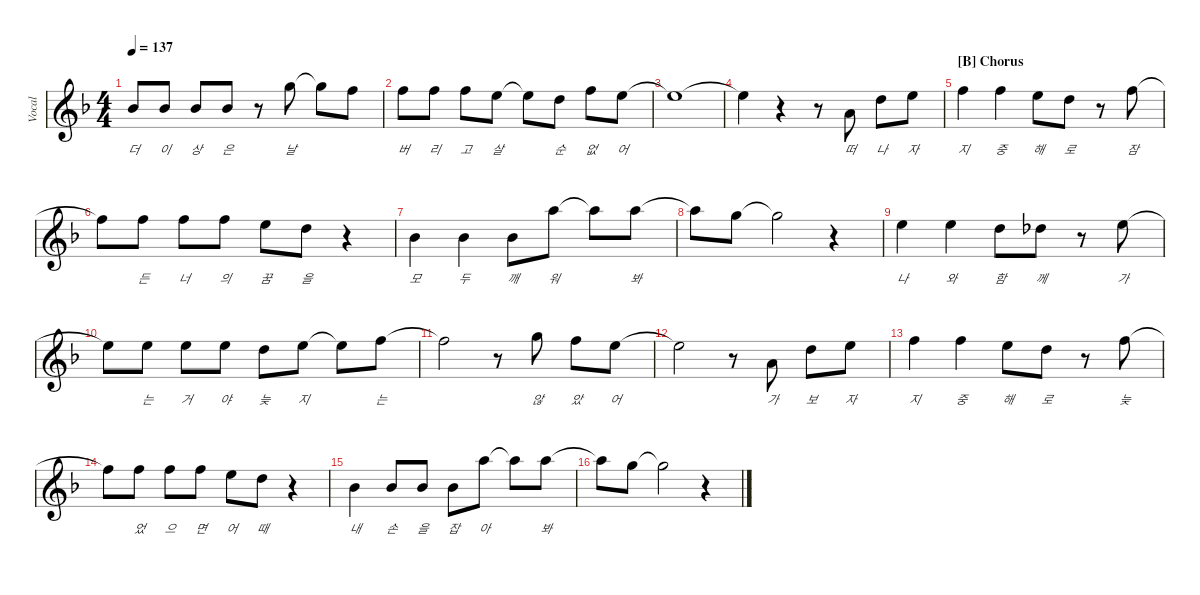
\defaultSystemsLayout 4
\hideDynamics
\bracketExtendMode nobrackets
\track ("Singer" "Vocal") {defaultSystemsLayout 4 instrument voiceoohs}
\staff {score}
\tuning (E4 B3 G3 D3 A2 E2)
\ts (4 4)
\tempo 137
\clef g2
\ks f
6.1{acc b}.8{lyrics (0 "더") lyrics (1 "") lyrics (2 "") lyrics (3 "") lyrics (4 "") dy mf beam Up} 6.1{acc b}.8{lyrics (0 "이") lyrics (1 "") lyrics (2 "") lyrics (3 "") lyrics (4 "") beam Up} 6.1{acc b}.8{lyrics (0 "상") lyrics (1 "") lyrics (2 "") lyrics (3 "") lyrics (4 "") beam Up} 6.1{acc b}.8{lyrics (0 "은") lyrics (1 "") lyrics (2 "") lyrics (3 "") lyrics (4 "") beam Up} r.8{beam Down} 15.1{acc forcenatural}.8{lyrics (0 "날") lyrics (1 "") lyrics (2 "") lyrics (3 "") lyrics (4 "") beam Down} 15.1{t acc forcenatural}.8{beam Down} 13.1{acc forcenatural}.8{beam Down} |
13.1{acc forcenatural}.8{lyrics (0 "버") lyrics (1 "") lyrics (2 "") lyrics (3 "") lyrics (4 "") beam Down} 13.1{acc forcenatural}.8{lyrics (0 "리") lyrics (1 "") lyrics (2 "") lyrics (3 "") lyrics (4 "") beam Down} 13.1{acc forcenatural}.8{lyrics (0 "고") lyrics (1 "") lyrics (2 "") lyrics (3 "") lyrics (4 "") beam Down} 12.1{acc forcenatural}.8{lyrics (0 "살") lyrics (1 "") lyrics (2 "") lyrics (3 "") lyrics (4 "") beam Down} 12.1{t acc forcenatural}.8{beam Down} 10.1{acc forcenatural}.8{lyrics (0 "순") lyrics (1 "") lyrics (2 "") lyrics (3 "") lyrics (4 "") beam Down} 13.1{acc forcenatural}.8{lyrics (0 "없") lyrics (1 "") lyrics (2 "") lyrics (3 "") lyrics (4 "") beam Down} 12.1{acc forcenatural}.8{lyrics (0 "어") lyrics (1 "") lyrics (2 "") lyrics (3 "") lyrics (4 "") beam Down} |
12.1{t acc forcenatural}.1{beam Down} |
12.1{t acc forcenatural}.4{beam Down} r.4{beam Down} r.8{beam Down} 5.1{acc forcenatural}.8{lyrics (0 "떠") lyrics (1 "") lyrics (2 "") lyrics (3 "") lyrics (4 "") beam Up} 10.1{acc forcenatural}.8{lyrics (0 "나") lyrics (1 "") lyrics (2 "") lyrics (3 "") lyrics (4 "") beam Down} 12.1{acc forcenatural}.8{lyrics (0 "자") lyrics (1 "") lyrics (2 "") lyrics (3 "") lyrics (4 "") beam Down} |
\section ("B" "Chorus")
\scale
0.243914 13.1{acc forcenatural}.4{lyrics (0 "지") lyrics (1 "") lyrics (2 "") lyrics (3 "") lyrics (4 "") beam Down} 13.1{acc forcenatural}.4{lyrics (0 "중") lyrics (1 "") lyrics (2 "") lyrics (3 "") lyrics (4 "") beam Down} 12.1{acc forcenatural}.8{lyrics (0 "해") lyrics (1 "") lyrics (2 "") lyrics (3 "") lyrics (4 "") beam Down} 10.1{acc forcenatural}.8{lyrics (0 "로") lyrics (1 "") lyrics (2 "") lyrics (3 "") lyrics (4 "") beam Down} r.8{beam Down} 13.1{acc forcenatural}.8{lyrics (0 "잠") lyrics (1 "") lyrics (2 "") lyrics (3 "") lyrics (4 "") beam Down} |
\scale
0.20278 13.1{t acc forcenatural}.8{beam Down} 13.1{acc forcenatural}.8{lyrics (0 "든") lyrics (1 "") lyrics (2 "") lyrics (3 "") lyrics (4 "") beam Down} 13.1{acc forcenatural}.8{lyrics (0 "너") lyrics (1 "") lyrics (2 "") lyrics (3 "") lyrics (4 "") beam Down} 13.1{acc forcenatural}.8{lyrics (0 "의") lyrics (1 "") lyrics (2 "") lyrics (3 "") lyrics (4 "") beam Down} 12.1{acc forcenatural}.8{lyrics (0 "꿈") lyrics (1 "") lyrics (2 "") lyrics (3 "") lyrics (4 "") beam Down} 10.1{acc forcenatural}.8{lyrics (0 "을") lyrics (1 "") lyrics (2 "") lyrics (3 "") lyrics (4 "") beam Down} r.4{beam Down} |
\scale
0.192722 6.1{acc b}.4{lyrics (0 "모") lyrics (1 "") lyrics (2 "") lyrics (3 "") lyrics (4 "") beam Down} 6.1{acc b}.4{lyrics (0 "두") lyrics (1 "") lyrics (2 "") lyrics (3 "") lyrics (4 "") beam Down} 6.1{acc b}.8{lyrics (0 "깨") lyrics (1 "") lyrics (2 "") lyrics (3 "") lyrics (4 "") beam Down} 17.1{acc forcenatural}.8{lyrics (0 "워") lyrics (1 "") lyrics (2 "") lyrics (3 "") lyrics (4 "") beam Down} 17.1{t acc forcenatural}.8{beam Down} 17.1{acc forcenatural}.8{lyrics (0 "봐") lyrics (1 "") lyrics (2 "") lyrics (3 "") lyrics (4 "") beam Down} |
\scale
0.157939 17.1{t acc forcenatural}.8{beam Down} 15.1{acc forcenatural}.8{beam Down} 15.1{t acc forcenatural}.2{beam Down} r.4{beam Down} |
\scale
0.202646 12.1{acc forcenatural}.4{lyrics (0 "나") lyrics (1 "") lyrics (2 "") lyrics (3 "") lyrics (4 "") beam Down} 12.1{acc forcenatural}.4{lyrics (0 "와") lyrics (1 "") lyrics (2 "") lyrics (3 "") lyrics (4 "") beam Down} 10.1{acc forcenatural}.8{lyrics (0 "함") lyrics (1 "") lyrics (2 "") lyrics (3 "") lyrics (4 "") beam Down} 9.1{acc b}.8{lyrics (0 "께") lyrics (1 "") lyrics (2 "") lyrics (3 "") lyrics (4 "") beam Down} r.8{beam Down} 12.1{acc forcenatural}.8{lyrics (0 "가") lyrics (1 "") lyrics (2 "") lyrics (3 "") lyrics (4 "") beam Down} |
12.1{t acc forcenatural}.8{beam Down} 12.1{acc forcenatural}.8{lyrics (0 "는") lyrics (1 "") lyrics (2 "") lyrics (3 "") lyrics (4 "") beam Down} 12.1{acc forcenatural}.8{lyrics (0 "거") lyrics (1 "") lyrics (2 "") lyrics (3 "") lyrics (4 "") beam Down} 12.1{acc forcenatural}.8{lyrics (0 "야") lyrics (1 "") lyrics (2 "") lyrics (3 "") lyrics (4 "") beam Down} 10.1{acc forcenatural}.8{lyrics (0 "늦") lyrics (1 "") lyrics (2 "") lyrics (3 "") lyrics (4 "") beam Down} 12.1{acc forcenatural}.8{lyrics (0 "지") lyrics (1 "") lyrics (2 "") lyrics (3 "") lyrics (4 "") beam Down} 12.1{t acc forcenatural}.8{beam Down} 13.1{acc forcenatural}.8{lyrics (0 "는") lyrics (1 "") lyrics (2 "") lyrics (3 "") lyrics (4 "") beam Down} |
13.1{t acc forcenatural}.2{beam Down} r.8{beam Down} 15.1{acc forcenatural}.8{lyrics (0 "않") lyrics (1 "") lyrics (2 "") lyrics (3 "") lyrics (4 "") beam Down} 13.1{acc forcenatural}.8{lyrics (0 "았") lyrics (1 "") lyrics (2 "") lyrics (3 "") lyrics (4 "") beam Down} 12.1{acc forcenatural}.8{lyrics (0 "어") lyrics (1 "") lyrics (2 "") lyrics (3 "") lyrics (4 "") beam Down} |
12.1{t acc forcenatural}.2{beam Down} r.8{beam Down} 5.1{acc forcenatural}.8{lyrics (0 "가") lyrics (1 "") lyrics (2 "") lyrics (3 "") lyrics (4 "") beam Up} 10.1{acc forcenatural}.8{lyrics (0 "보") lyrics (1 "") lyrics (2 "") lyrics (3 "") lyrics (4 "") beam Down} 12.1{acc forcenatural}.8{lyrics (0 "자") lyrics (1 "") lyrics (2 "") lyrics (3 "") lyrics (4 "") beam Down} |
13.1{acc forcenatural}.4{lyrics (0 "지") lyrics (1 "") lyrics (2 "") lyrics (3 "") lyrics (4 "") beam Down} 13.1{acc forcenatural}.4{lyrics (0 "중") lyrics (1 "") lyrics (2 "") lyrics (3 "") lyrics (4 "") beam Down} 12.1{acc forcenatural}.8{lyrics (0 "해") lyrics (1 "") lyrics (2 "") lyrics (3 "") lyrics (4 "") beam Down} 10.1{acc forcenatural}.8{lyrics (0 "로") lyrics (1 "") lyrics (2 "") lyrics (3 "") lyrics (4 "") beam Down} r.8{beam Down} 13.1{acc forcenatural}.8{lyrics (0 "늦") lyrics (1 "") lyrics (2 "") lyrics (3 "") lyrics (4 "") beam Down} |
13.1{t acc forcenatural}.8{beam Down} 13.1{acc forcenatural}.8{lyrics (0 "었") lyrics (1 "") lyrics (2 "") lyrics (3 "") lyrics (4 "") beam Down} 13.1{acc forcenatural}.8{lyrics (0 "으") lyrics (1 "") lyrics (2 "") lyrics (3 "") lyrics (4 "") beam Down} 13.1{acc forcenatural}.8{lyrics (0 "면") lyrics (1 "") lyrics (2 "") lyrics (3 "") lyrics (4 "") beam Down} 12.1{acc forcenatural}.8{lyrics (0 "어") lyrics (1 "") lyrics (2 "") lyrics (3 "") lyrics (4 "") beam Down} 10.1{acc forcenatural}.8{lyrics (0 "때") lyrics (1 "") lyrics (2 "") lyrics (3 "") lyrics (4 "") beam Down} r.4{beam Down} |
6.1{acc b}.4{lyrics (0 "내") lyrics (1 "") lyrics (2 "") lyrics (3 "") lyrics (4 "") beam Down} 6.1{acc b}.8{lyrics (0 "손") lyrics (1 "") lyrics (2 "") lyrics (3 "") lyrics (4 "") beam Up} 6.1{acc b}.8{lyrics (0 "을") lyrics (1 "") lyrics (2 "") lyrics (3 "") lyrics (4 "") beam Up} 6.1{acc b}.8{lyrics (0 "잡") lyrics (1 "") lyrics (2 "") lyrics (3 "") lyrics (4 "") beam Down} 17.1{acc forcenatural}.8{lyrics (0 "아") lyrics (1 "") lyrics (2 "") lyrics (3 "") lyrics (4 "") beam Down} 17.1{t acc forcenatural}.8{beam Down} 17.1{acc forcenatural}.8{lyrics (0 "봐") lyrics (1 "") lyrics (2 "") lyrics (3 "") lyrics (4 "") beam Down} |
17.1{t acc forcenatural}.8{beam Down} 15.1{acc forcenatural}.8{beam Down} 15.1{t acc forcenatural}.2{beam Down} r.4{beam Down}
